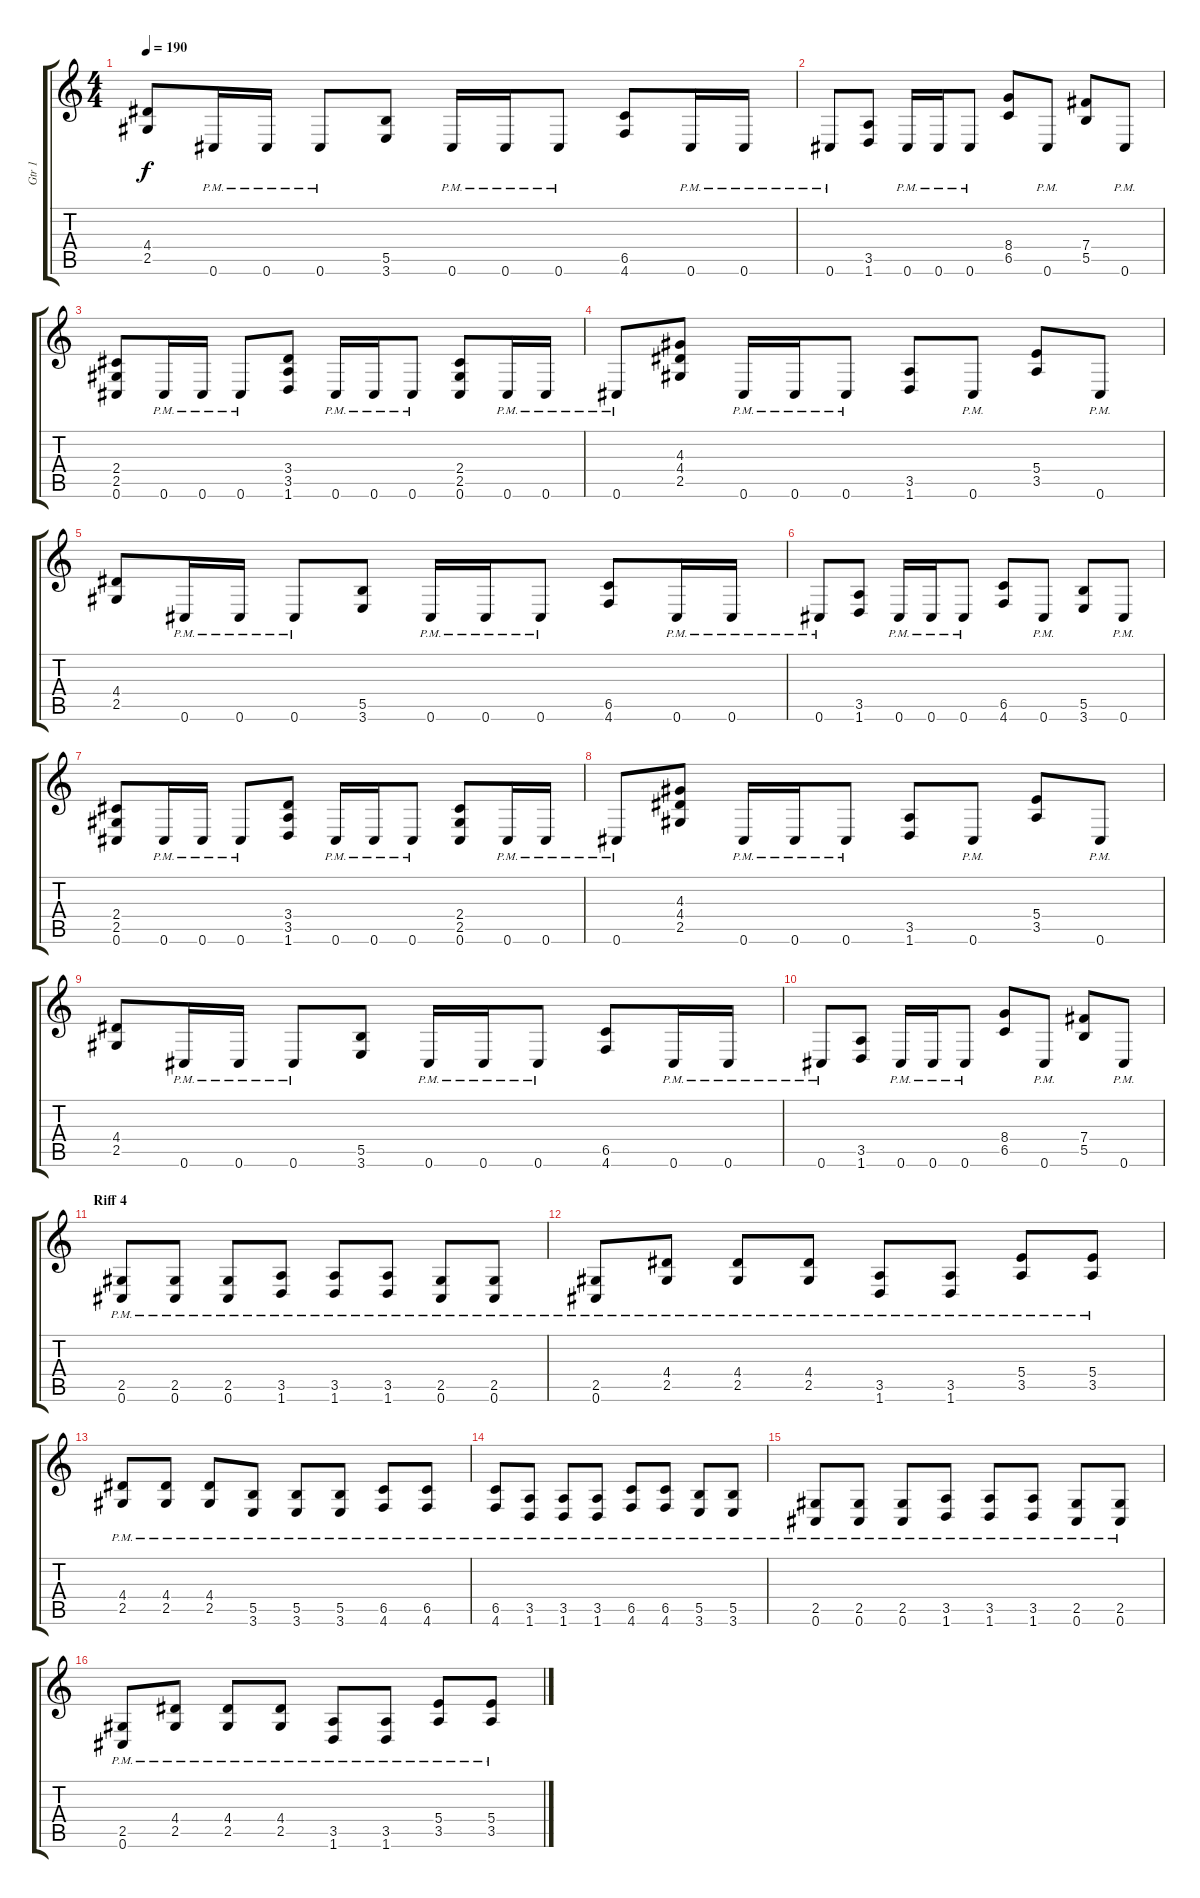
\track ("Gtr 1" "Gtr 1") {instrument overdrivenguitar}
\staff {score tabs}
\tuning (Db4 Ab3 E3 B2 Gb2 Db2) {hide}
\ts (4 4)
\tempo 190
\clef g2
\ks c
(4.4 2.5).8{dy f} 0.6{pm}.16 0.6{pm}.16 0.6{pm}.8 (5.5 3.6).8 0.6{pm}.16 0.6{pm}.16 0.6{pm}.8 (6.5 4.6).8 0.6{pm}.16 0.6{pm}.16 |
0.6{pm}.8 (3.5 1.6).8 0.6{pm}.16 0.6{pm}.16 0.6{pm}.8 (8.4 6.5).8 0.6{pm}.8 (7.4 5.5).8 0.6{pm}.8 |
(2.4 2.5 0.6).8 0.6{pm}.16 0.6{pm}.16 0.6{pm}.8 (3.4 3.5 1.6).8 0.6{pm}.16 0.6{pm}.16 0.6{pm}.8 (2.4 2.5 0.6).8 0.6{pm}.16 0.6{pm}.16 |
0.6{pm}.8 (4.3 4.4 2.5).8 0.6{pm}.16 0.6{pm}.16 0.6{pm}.8 (3.5 1.6).8 0.6{pm}.8 (5.4 3.5).8 0.6{pm}.8 |
(4.4 2.5).8 0.6{pm}.16 0.6{pm}.16 0.6{pm}.8 (5.5 3.6).8 0.6{pm}.16 0.6{pm}.16 0.6{pm}.8 (6.5 4.6).8 0.6{pm}.16 0.6{pm}.16 |
0.6{pm}.8 (3.5 1.6).8 0.6{pm}.16 0.6{pm}.16 0.6{pm}.8 (6.5 4.6).8 0.6{pm}.8 (5.5 3.6).8 0.6{pm}.8 |
(2.4 2.5 0.6).8 0.6{pm}.16 0.6{pm}.16 0.6{pm}.8 (3.4 3.5 1.6).8 0.6{pm}.16 0.6{pm}.16 0.6{pm}.8 (2.4 2.5 0.6).8 0.6{pm}.16 0.6{pm}.16 |
0.6{pm}.8 (4.3 4.4 2.5).8 0.6{pm}.16 0.6{pm}.16 0.6{pm}.8 (3.5 1.6).8 0.6{pm}.8 (5.4 3.5).8 0.6{pm}.8 |
(4.4 2.5).8 0.6{pm}.16 0.6{pm}.16 0.6{pm}.8 (5.5 3.6).8 0.6{pm}.16 0.6{pm}.16 0.6{pm}.8 (6.5 4.6).8 0.6{pm}.16 0.6{pm}.16 |
0.6{pm}.8 (3.5 1.6).8 0.6{pm}.16 0.6{pm}.16 0.6{pm}.8 (8.4 6.5).8 0.6{pm}.8 (7.4 5.5).8 0.6{pm}.8 |
\section ("" "Riff 4")
(2.5{pm} 0.6{pm}).8 (2.5{pm} 0.6{pm}).8 (2.5{pm} 0.6{pm}).8 (3.5{pm} 1.6{pm}).8 (3.5{pm} 1.6{pm}).8 (3.5{pm} 1.6{pm}).8 (2.5{pm} 0.6{pm}).8 (2.5{pm} 0.6{pm}).8 |
(2.5{pm} 0.6{pm}).8 (4.4{pm} 2.5{pm}).8 (4.4{pm} 2.5{pm}).8 (4.4{pm} 2.5{pm}).8 (3.5{pm} 1.6{pm}).8 (3.5{pm} 1.6{pm}).8 (5.4{pm} 3.5{pm}).8 (5.4{pm} 3.5{pm}).8 |
(4.4{pm} 2.5{pm}).8 (4.4{pm} 2.5{pm}).8 (4.4{pm} 2.5{pm}).8 (5.5{pm} 3.6{pm}).8 (5.5{pm} 3.6{pm}).8 (5.5{pm} 3.6{pm}).8 (6.5{pm} 4.6{pm}).8 (6.5{pm} 4.6{pm}).8 |
(6.5{pm} 4.6{pm}).8 (3.5{pm} 1.6{pm}).8 (3.5{pm} 1.6{pm}).8 (3.5{pm} 1.6{pm}).8 (6.5{pm} 4.6{pm}).8 (6.5{pm} 4.6{pm}).8 (5.5{pm} 3.6{pm}).8 (5.5{pm} 3.6{pm}).8 |
(2.5{pm} 0.6{pm}).8 (2.5{pm} 0.6{pm}).8 (2.5{pm} 0.6{pm}).8 (3.5{pm} 1.6{pm}).8 (3.5{pm} 1.6{pm}).8 (3.5{pm} 1.6{pm}).8 (2.5{pm} 0.6{pm}).8 (2.5{pm} 0.6{pm}).8 |
(2.5{pm} 0.6{pm}).8 (4.4{pm} 2.5{pm}).8 (4.4{pm} 2.5{pm}).8 (4.4{pm} 2.5{pm}).8 (3.5{pm} 1.6{pm}).8 (3.5{pm} 1.6{pm}).8 (5.4{pm} 3.5{pm}).8 (5.4{pm} 3.5{pm}).8
